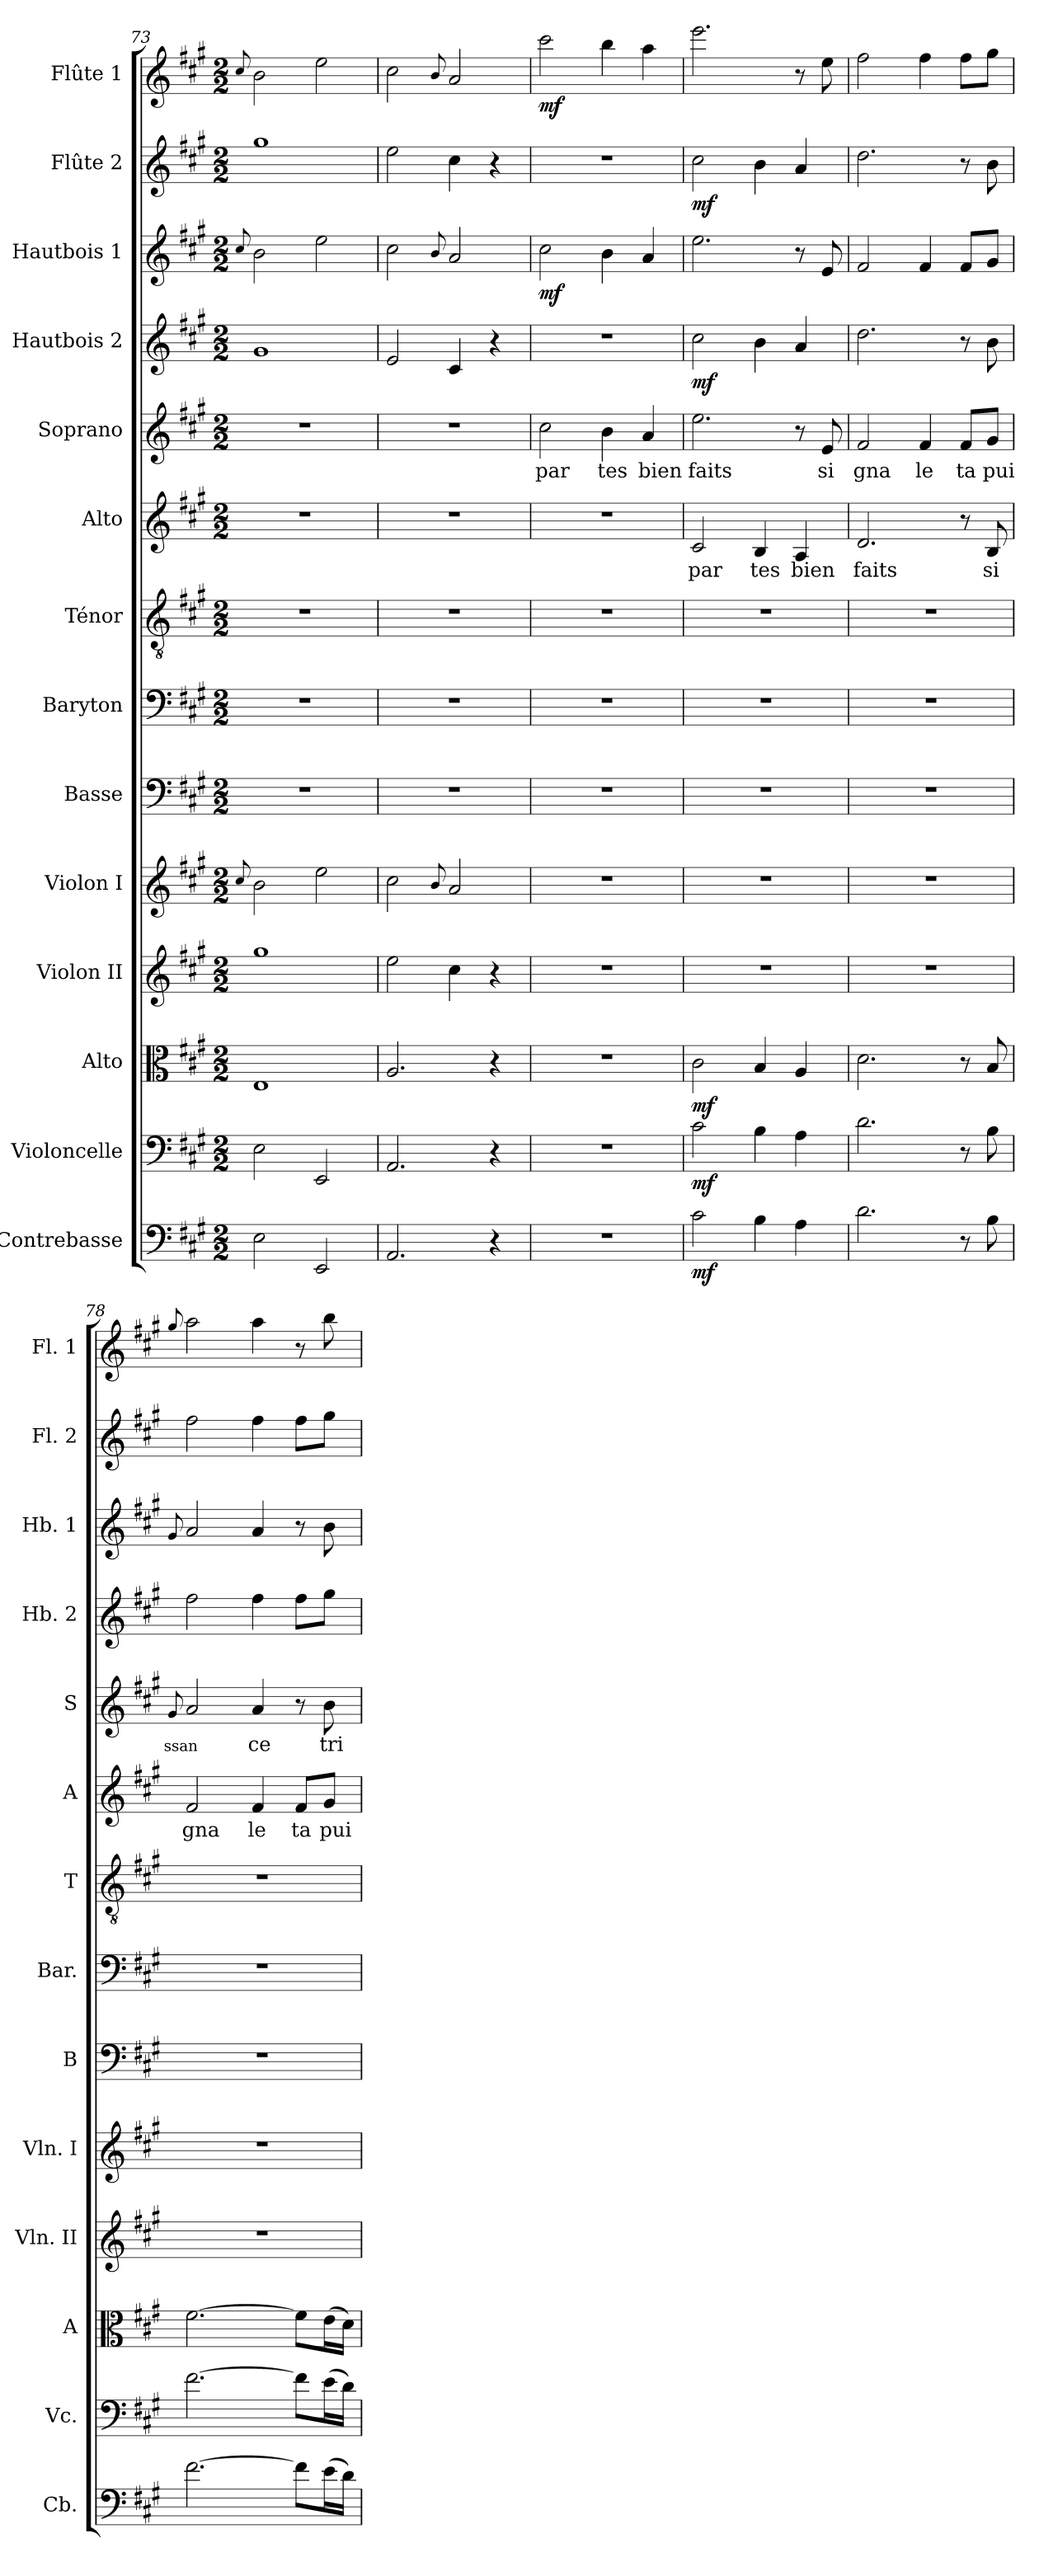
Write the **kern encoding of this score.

**kern	**dynam	**kern	**dynam	**kern	**dynam	**kern	**kern	**kern	**kern	**kern	**kern	**text	**kern	**text	**kern	**dynam	**kern	**dynam	**kern	**dynam	**kern	**dynam
*part14	*part14	*part13	*part13	*part12	*part12	*part11	*part10	*part9	*part8	*part7	*part6	*part6	*part5	*part5	*part4	*part4	*part3	*part3	*part2	*part2	*part1	*part1
*staff14	*staff14	*staff13	*staff13	*staff12	*staff12	*staff11	*staff10	*staff9	*staff8	*staff7	*staff6	*staff6	*staff5	*staff5	*staff4	*staff4	*staff3	*staff3	*staff2	*staff2	*staff1	*staff1
*I"Contrebasse	*	*I"Violoncelle	*	*I"Alto	*	*I"Violon II	*I"Violon I	*I"Basse	*I"Baryton	*I"Ténor	*I"Alto	*	*I"Soprano	*	*I"Hautbois 2	*	*I"Hautbois 1	*	*I"Flûte 2	*	*I"Flûte 1	*
*I'Cb.	*	*I'Vc.	*	*I'A	*	*I'Vln. II	*I'Vln. I	*I'B	*I'Bar.	*I'T	*I'A	*	*I'S	*	*I'Hb. 2	*	*I'Hb. 1	*	*I'Fl. 2	*	*I'Fl. 1	*
!!LO:PB:g=z
*clefF4	*	*clefF4	*	*clefC3	*	*clefG2	*clefG2	*clefF4	*clefF4	*clefGv2	*clefG2	*	*clefG2	*	*clefG2	*	*clefG2	*	*clefG2	*	*clefG2	*
*ITrd7c12	*	*	*	*	*	*	*	*	*	*	*	*	*	*	*	*	*	*	*	*	*	*
*k[f#c#g#]	*	*k[f#c#g#]	*	*k[f#c#g#]	*	*k[f#c#g#]	*k[f#c#g#]	*k[f#c#g#]	*k[f#c#g#]	*k[f#c#g#]	*k[f#c#g#]	*	*k[f#c#g#]	*	*k[f#c#g#]	*	*k[f#c#g#]	*	*k[f#c#g#]	*	*k[f#c#g#]	*
*A:	*	*A:	*	*A:	*	*A:	*A:	*A:	*A:	*A:	*A:	*	*A:	*	*A:	*	*A:	*	*A:	*	*A:	*
*M2/2	*	*M2/2	*	*M2/2	*	*M2/2	*M2/2	*M2/2	*M2/2	*M2/2	*M2/2	*	*M2/2	*	*M2/2	*	*M2/2	*	*M2/2	*	*M2/2	*
=73	=73	=73	=73	=73	=73	=73	=73	=73	=73	=73	=73	=73	=73	=73	=73	=73	=73	=73	=73	=73	=73	=73
.	.	.	.	.	.	.	8qqcc#/	.	.	.	.	.	.	.	.	.	8qqcc#/	.	.	.	8qqcc#/	.
2EE\	.	2E\	.	1E	.	1gg#	2b\	1r	1r	1r	1r	.	1r	.	1g#	.	2b\	.	1gg#	.	2b\	.
2EEE/	.	2EE/	.	.	.	.	2ee\	.	.	.	.	.	.	.	.	.	2ee\	.	.	.	2ee\	.
=74	=74	=74	=74	=74	=74	=74	=74	=74	=74	=74	=74	=74	=74	=74	=74	=74	=74	=74	=74	=74	=74	=74
2.AAA/	.	2.AA/	.	2.A/	.	2ee\	2cc#\	1r	1r	1r	1r	.	1r	.	2e/	.	2cc#\	.	2ee\	.	2cc#\	.
.	.	.	.	.	.	.	8qqb/	.	.	.	.	.	.	.	.	.	8qqb/	.	.	.	8qqb/	.
.	.	.	.	.	.	4cc#\	2a/	.	.	.	.	.	.	.	4c#/	.	2a/	.	4cc#\	.	2a/	.
4r	.	4r	.	4r	.	4r	.	.	.	.	.	.	.	.	4r	.	.	.	4r	.	.	.
=75	=75	=75	=75	=75	=75	=75	=75	=75	=75	=75	=75	=75	=75	=75	=75	=75	=75	=75	=75	=75	=75	=75
!	!	!	!	!	!	!	!	!	!	!	!	!	!	!LO:LY:b	!	!	!	!LO:DY:b	!	!	!	!LO:DY:b
1r	.	1r	.	1r	.	1r	1r	1r	1r	1r	1r	.	2cc#\	par	1r	.	2cc#\	mf	1r	.	2ccc#\	mf
!	!	!	!	!	!	!	!	!	!	!	!	!	!	!LO:LY:b	!	!	!	!	!	!	!	!
.	.	.	.	.	.	.	.	.	.	.	.	.	4b\	tes	.	.	4b\	.	.	.	4bb\	.
!	!	!	!	!	!	!	!	!	!	!	!	!	!	!LO:LY:b	!	!	!	!	!	!	!	!
.	.	.	.	.	.	.	.	.	.	.	.	.	4a/	bien	.	.	4a/	.	.	.	4aa\	.
=76	=76	=76	=76	=76	=76	=76	=76	=76	=76	=76	=76	=76	=76	=76	=76	=76	=76	=76	=76	=76	=76	=76
!	!LO:DY:b	!	!LO:DY:b	!	!LO:DY:b	!	!	!	!	!	!	!LO:LY:b	!	!LO:LY:b	!	!LO:DY:b	!	!	!	!LO:DY:b	!	!
2C#\	mf	2c#\	mf	2c#\	mf	1r	1r	1r	1r	1r	2c#/	par	2.ee\	faits	2cc#\	mf	2.ee\	.	2cc#\	mf	2.eee\	.
!	!	!	!	!	!	!	!	!	!	!	!	!LO:LY:b	!	!	!	!	!	!	!	!	!	!
4BB\	.	4B\	.	4B/	.	.	.	.	.	.	4B/	tes	.	.	4b\	.	.	.	4b\	.	.	.
!	!	!	!	!	!	!	!	!	!	!	!	!LO:LY:b	!	!	!	!	!	!	!	!	!	!
4AA\	.	4A\	.	4A/	.	.	.	.	.	.	4A/	bien	8r	.	4a/	.	8r	.	4a/	.	8r	.
!	!	!	!	!	!	!	!	!	!	!	!	!	!	!LO:LY:b	!	!	!	!	!	!	!	!
.	.	.	.	.	.	.	.	.	.	.	.	.	8e/	si	.	.	8e/	.	.	.	8ee\	.
=77	=77	=77	=77	=77	=77	=77	=77	=77	=77	=77	=77	=77	=77	=77	=77	=77	=77	=77	=77	=77	=77	=77
!	!	!	!	!	!	!	!	!	!	!	!	!LO:LY:b	!	!LO:LY:b	!	!	!	!	!	!	!	!
2.D\	.	2.d\	.	2.d\	.	1r	1r	1r	1r	1r	2.d/	faits	2f#/	gna	2.dd\	.	2f#/	.	2.dd\	.	2ff#\	.
!	!	!	!	!	!	!	!	!	!	!	!	!	!	!LO:LY:b	!	!	!	!	!	!	!	!
.	.	.	.	.	.	.	.	.	.	.	.	.	4f#/	le	.	.	4f#/	.	.	.	4ff#\	.
!	!	!	!	!	!	!	!	!	!	!	!	!	!	!LO:LY:b	!	!	!	!	!	!	!	!
8r	.	8r	.	8r	.	.	.	.	.	.	8r	.	8f#/L	ta	8r	.	8f#/L	.	8r	.	8ff#\L	.
!	!	!	!	!	!	!	!	!	!	!	!	!LO:LY:b	!	!LO:LY:b	!	!	!	!	!	!	!	!
8BB\	.	8B\	.	8B/	.	.	.	.	.	.	8B/	si	8g#/J	pui	8b\	.	8g#/J	.	8b\	.	8gg#\J	.
=78	=78	=78	=78	=78	=78	=78	=78	=78	=78	=78	=78	=78	=78	=78	=78	=78	=78	=78	=78	=78	=78	=78
!	!	!	!	!	!	!	!	!	!	!	!	!	!	!LO:LY:b	!	!	!	!	!	!	!	!
.	.	.	.	.	.	.	.	.	.	.	.	.	8qqg#/	ssan	.	.	8qqg#/	.	.	.	8qqgg#/	.
!	!	!	!	!	!	!	!	!	!	!	!	!LO:LY:b	!	!	!	!	!	!	!	!	!	!
[2.F#\	.	[2.f#\	.	[2.f#\	.	1r	1r	1r	1r	1r	2f#/	gna	2a/	.	2ff#\	.	2a/	.	2ff#\	.	2aa\	.
!	!	!	!	!	!	!	!	!	!	!	!	!LO:LY:b	!	!LO:LY:b	!	!	!	!	!	!	!	!
.	.	.	.	.	.	.	.	.	.	.	4f#/	le	4a/	ce	4ff#\	.	4a/	.	4ff#\	.	4aa\	.
!	!	!	!	!	!	!	!	!	!	!	!	!LO:LY:b	!	!	!	!	!	!	!	!	!	!
8F#\L]	.	8f#\L]	.	8f#\L]	.	.	.	.	.	.	8f#/L	ta	8r	.	8ff#\L	.	8r	.	8ff#\L	.	8r	.
!	!	!	!	!	!	!	!	!	!	!	!	!LO:LY:b	!	!LO:LY:b	!	!	!	!	!	!	!	!
(>16E\L	.	(>16e\L	.	(>16e\L	.	.	.	.	.	.	8g#/J	pui	8b\	tri	8gg#\J	.	8b\	.	8gg#\J	.	8bb\	.
16D\JJ)	.	16d\JJ)	.	16d\JJ)	.	.	.	.	.	.	.	.	.	.	.	.	.	.	.	.	.	.
=	=	=	=	=	=	=	=	=	=	=	=	=	=	=	=	=	=	=	=	=	=	=
*-	*-	*-	*-	*-	*-	*-	*-	*-	*-	*-	*-	*-	*-	*-	*-	*-	*-	*-	*-	*-	*-	*-
